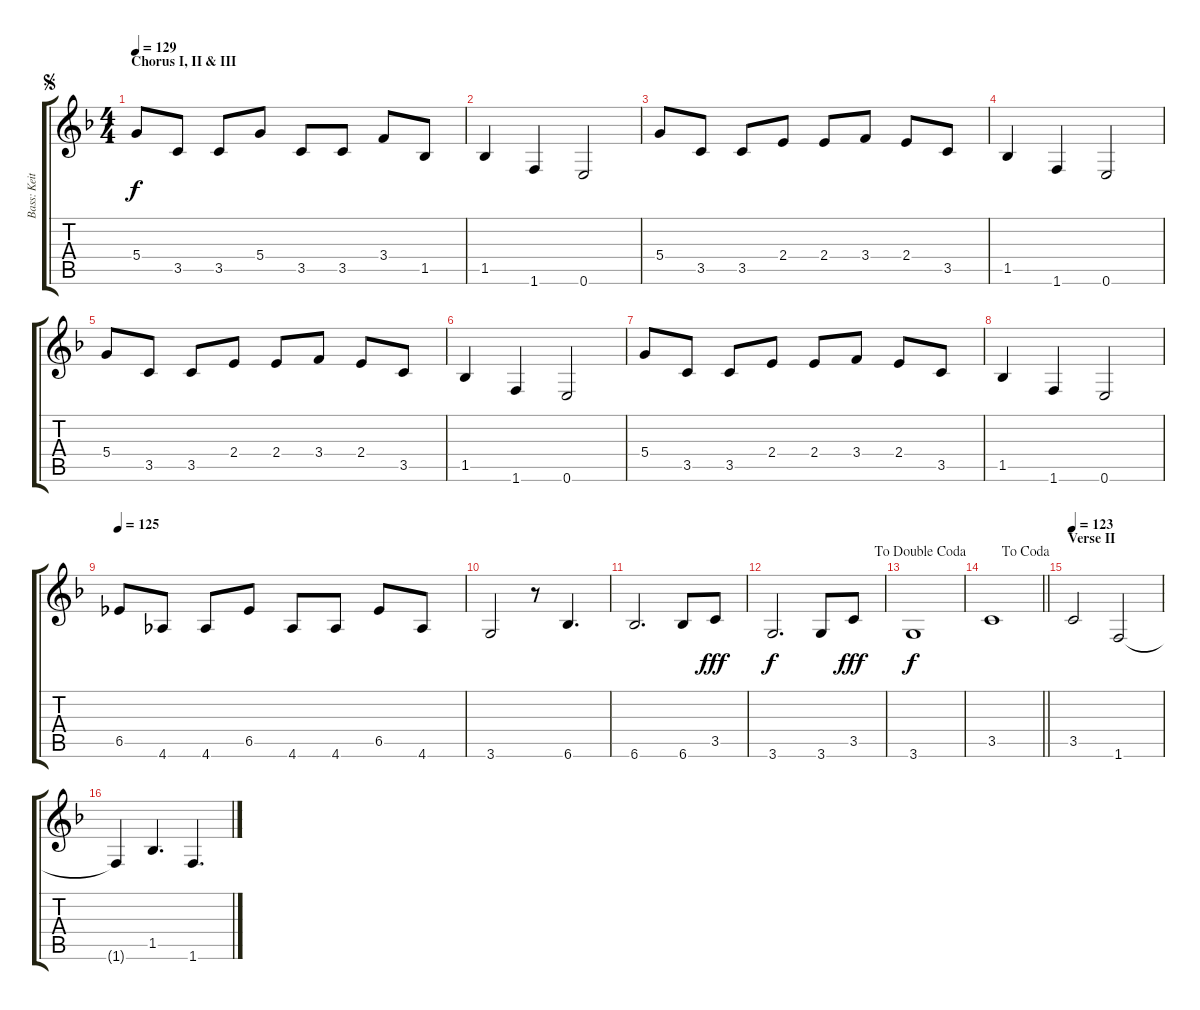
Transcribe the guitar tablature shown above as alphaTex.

\track ("Bass: Keith" "Bass: Keit") {instrument electricbassfinger}
\staff {score tabs}
\tuning (E4 B3 G3 D3 A2 E2) {hide}
\ts (4 4)
\section ("" "Chorus I, II & III")
\jump segno
\tempo 129
\clef g2
\ks f
5.4.8{dy f} 3.5.8 3.5.8 5.4.8 3.5.8 3.5.8 3.4.8 1.5.8 |
1.5.4 1.6.4 0.6.2 |
5.4.8 3.5.8 3.5.8 2.4.8 2.4.8 3.4.8 2.4.8 3.5.8 |
1.5.4 1.6.4 0.6.2 |
5.4.8 3.5.8 3.5.8 2.4.8 2.4.8 3.4.8 2.4.8 3.5.8 |
1.5.4 1.6.4 0.6.2 |
5.4.8 3.5.8 3.5.8 2.4.8 2.4.8 3.4.8 2.4.8 3.5.8 |
1.5.4 1.6.4 0.6.2 |
\tempo 125
6.5.8 4.6.8 4.6.8 6.5.8 4.6.8 4.6.8 6.5.8 4.6.8 |
3.6.2 r.8 6.6.4{d} |
6.6.2{d} 6.6.8 3.5.8{dy fff} |
3.6.2{d dy f} 3.6.8 3.5.8{dy fff} |
\jump dadoublecoda
3.6.1{dy f} |
\jump dacoda
\barLineRight lightlight
3.5.1 |
\section ("" "Verse II")
\tempo 123
3.5.2 1.6.2 |
1.6{t}.4 1.5.4{d} 1.6.4{d}
